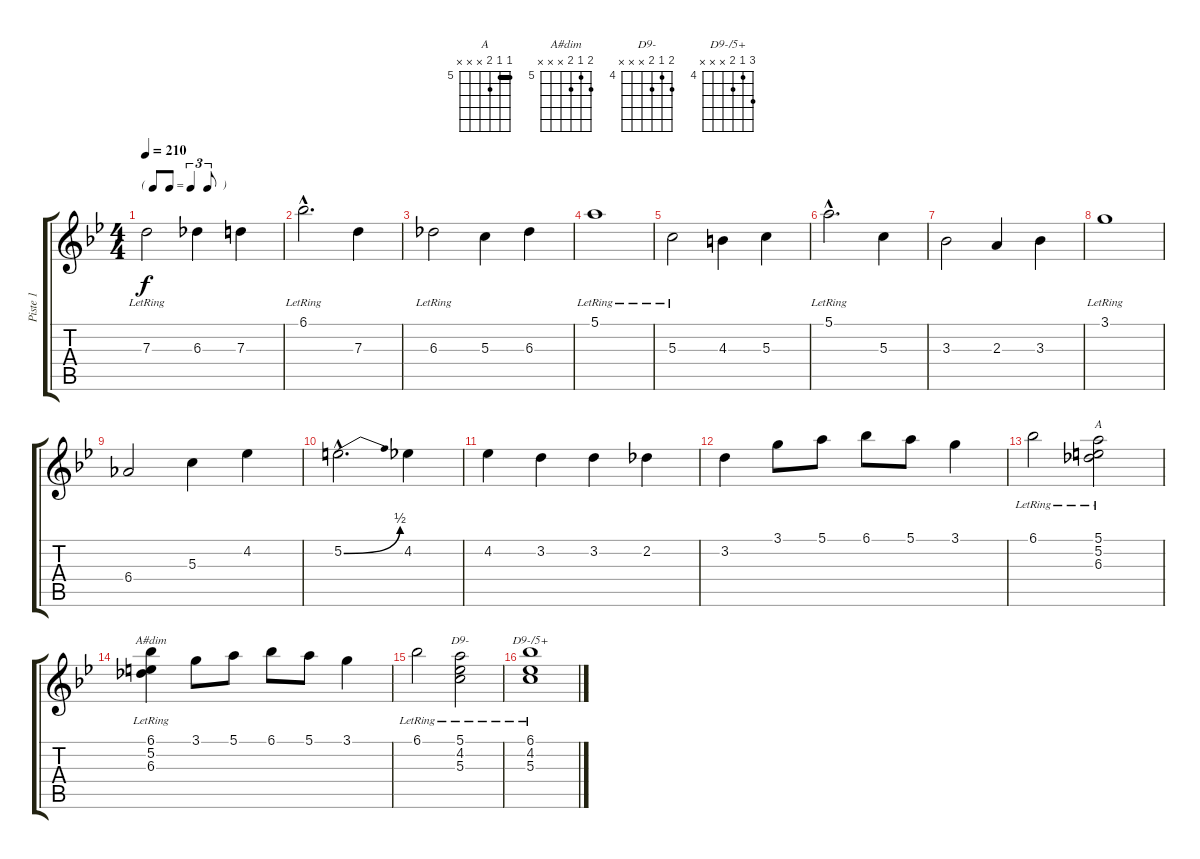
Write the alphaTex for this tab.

\track ("Piste 1" "Piste 1") {instrument acousticguitarsteel}
\staff {score tabs}
\tuning (E4 B3 G3 D3 A2 E2) {hide}
\chord ("A" 5 5 6 x x x) {firstfret 5 barre 5}
\chord ("A#dim" 6 5 6 x x x) {firstfret 5}
\chord ("D9-" 5 4 5 x x x) {firstfret 4}
\chord ("D9-/5+" 6 4 5 x x x) {firstfret 4}
\ts (4 4)
\tf triplet8th
\tempo 210
\clef g2
\ks gminor
7.3{lr}.2{dy f instrument acousticguitarsteel} 6.3.4 7.3.4 |
6.1{hac lr}.2{d} 7.3.4 |
6.3{lr}.2 5.3.4 6.3.4 |
5.1{lr}.1 |
5.3{lr}.2 4.3.4 5.3.4 |
5.1{hac lr}.2{d} 5.3.4 |
3.3.2 2.3.4 3.3.4 |
3.1{lr}.1 |
6.4.2 5.3.4 4.2.4 |
5.2{be (bend 0 0 60 2) hac}.2{d} 4.2.4 |
4.2.4 3.2.4 3.2.4 2.2.4 |
3.2.4 3.1.8 5.1.8 6.1.8 5.1.8 3.1.4 |
6.1{lr}.2 (5.1{lr} 5.2 6.3).2{ch "A"} |
(6.1{lr} 5.2 6.3).4{ch "A#dim"} 3.1.8 5.1.8 6.1.8 5.1.8 3.1.4 |
6.1{lr}.2 (5.1{lr} 4.2 5.3).2{ch "D9-"} |
(6.1{lr} 4.2 5.3).1{ch "D9-/5+"}
